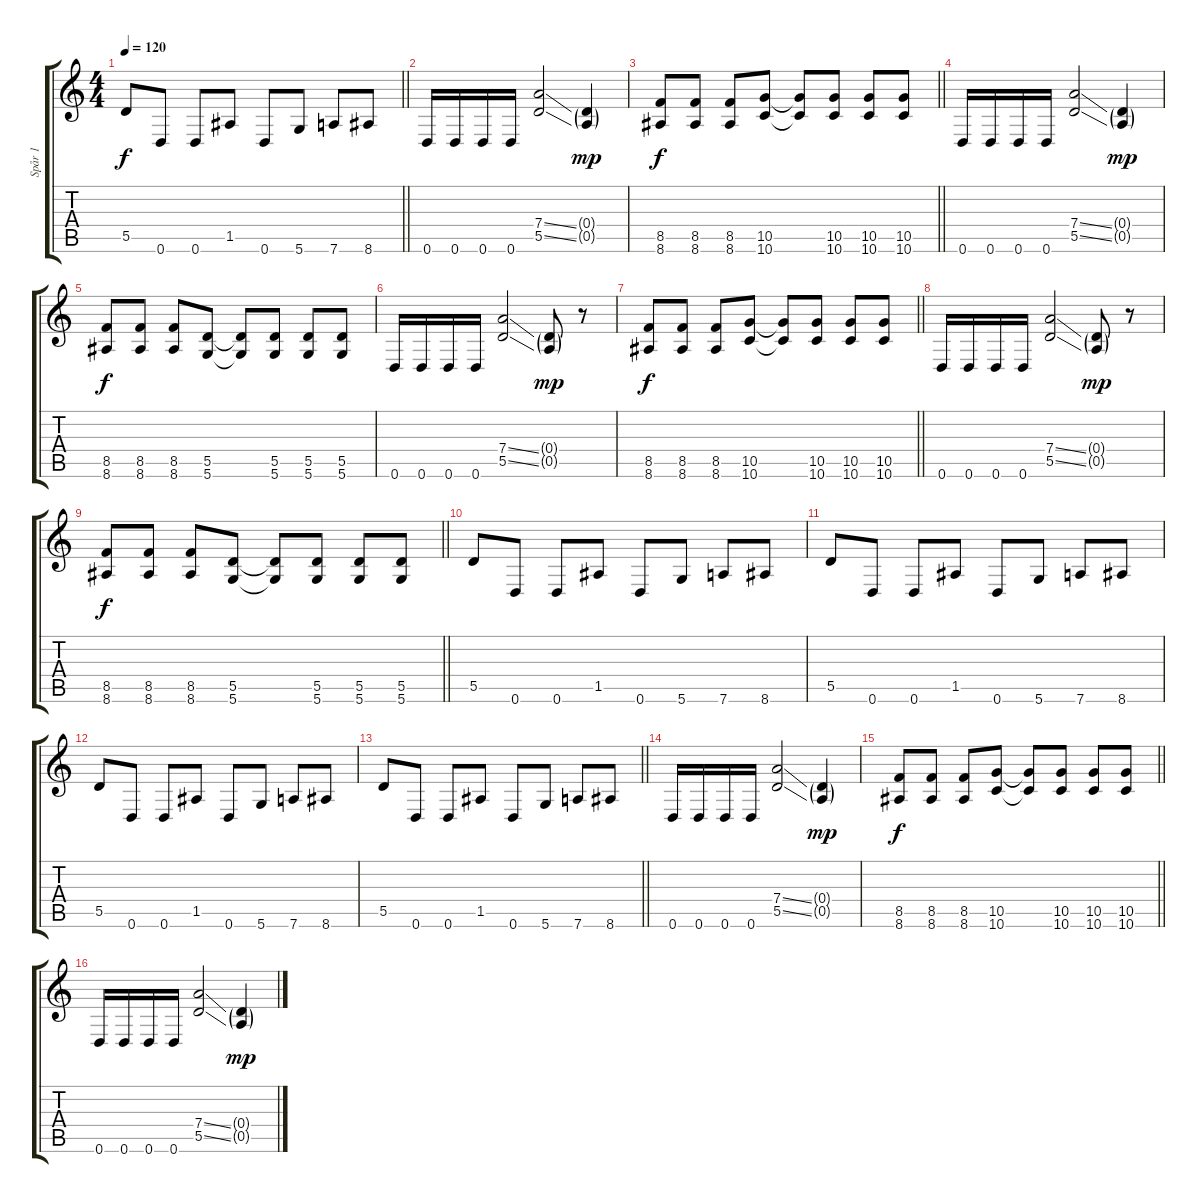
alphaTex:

\track ("Spår 1" "Spår 1") {instrument distortionguitar}
\staff {score tabs}
\tuning (E4 B3 G3 D3 A2 D2) {hide}
\ts (4 4)
\tempo 120
\clef g2
\barLineRight lightlight
\ks c
5.5.8{dy f} 0.6.8 0.6.8 1.5.8 0.6.8 5.6.8 7.6.8 8.6.8 |
0.6.16 0.6.16 0.6.16 0.6.16 (7.4{ss} 5.5{ss}).2 (0.4{g} 0.5{g}).4{dy mp} |
\barLineRight lightlight
(8.5 8.6).8{dy f} (8.5 8.6).8 (8.5 8.6).8 (10.5 10.6).8 (10.5{t} 10.6{t}).8 (10.5 10.6).8 (10.5 10.6).8 (10.5 10.6).8 |
0.6.16 0.6.16 0.6.16 0.6.16 (7.4{ss} 5.5{ss}).2 (0.4{g} 0.5{g}).4{dy mp} |
(8.5 8.6).8{dy f} (8.5 8.6).8 (8.5 8.6).8 (5.5 5.6).8 (5.5{t} 5.6{t}).8 (5.5 5.6).8 (5.5 5.6).8 (5.5 5.6).8 |
0.6.16 0.6.16 0.6.16 0.6.16 (7.4{ss} 5.5{ss}).2 (0.4{g} 0.5{g}).8{dy mp} r.8 |
\barLineRight lightlight
(8.5 8.6).8{dy f} (8.5 8.6).8 (8.5 8.6).8 (10.5 10.6).8 (10.5{t} 10.6{t}).8 (10.5 10.6).8 (10.5 10.6).8 (10.5 10.6).8 |
0.6.16 0.6.16 0.6.16 0.6.16 (7.4{ss} 5.5{ss}).2 (0.4{g} 0.5{g}).8{dy mp} r.8 |
\barLineRight lightlight
(8.5 8.6).8{dy f} (8.5 8.6).8 (8.5 8.6).8 (5.5 5.6).8 (5.5{t} 5.6{t}).8 (5.5 5.6).8 (5.5 5.6).8 (5.5 5.6).8 |
5.5.8 0.6.8 0.6.8 1.5.8 0.6.8 5.6.8 7.6.8 8.6.8 |
5.5.8 0.6.8 0.6.8 1.5.8 0.6.8 5.6.8 7.6.8 8.6.8 |
5.5.8 0.6.8 0.6.8 1.5.8 0.6.8 5.6.8 7.6.8 8.6.8 |
\barLineRight lightlight
5.5.8 0.6.8 0.6.8 1.5.8 0.6.8 5.6.8 7.6.8 8.6.8 |
0.6.16 0.6.16 0.6.16 0.6.16 (7.4{ss} 5.5{ss}).2 (0.4{g} 0.5{g}).4{dy mp} |
\barLineRight lightlight
(8.5 8.6).8{dy f} (8.5 8.6).8 (8.5 8.6).8 (10.5 10.6).8 (10.5{t} 10.6{t}).8 (10.5 10.6).8 (10.5 10.6).8 (10.5 10.6).8 |
0.6.16 0.6.16 0.6.16 0.6.16 (7.4{ss} 5.5{ss}).2 (0.4{g} 0.5{g}).4{dy mp}
